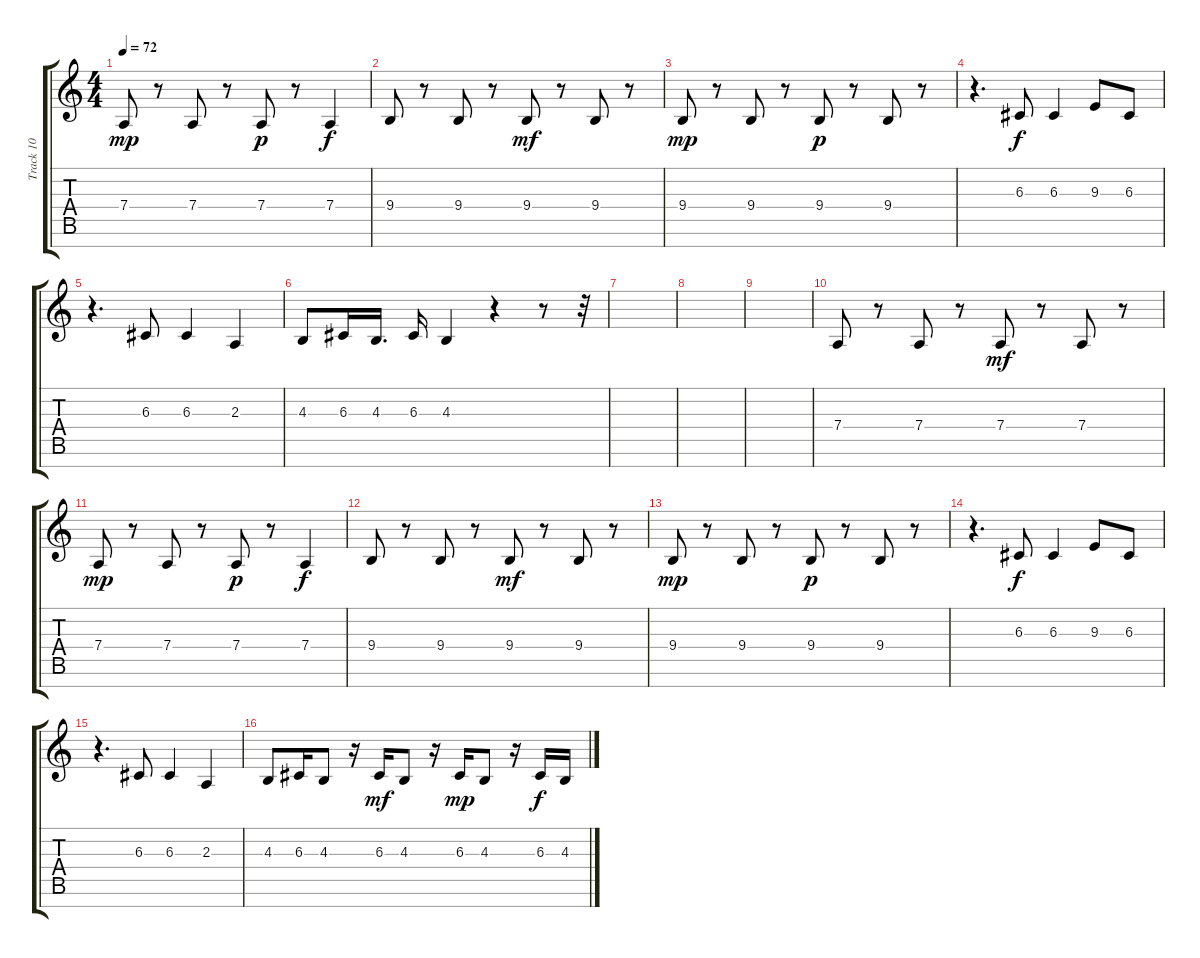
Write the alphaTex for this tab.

\track ("Track 10" "Track 10") {instrument lead2sawtooth}
\staff {score tabs}
\tuning (E4 B3 G3 D3 A2 E2 B1) {hide}
\ts (4 4)
\tempo 72
\clef g2
\ks c
7.4.8{dy mp} r.8 7.4.8 r.8 7.4.8{dy p} r.8 7.4.4{dy f} |
9.4.8 r.8 9.4.8 r.8 9.4.8{dy mf} r.8 9.4.8 r.8 |
9.4.8{dy mp} r.8 9.4.8 r.8 9.4.8{dy p} r.8 9.4.8 r.8 |
r.4{d} 6.3.8{dy f} 6.3.4 9.3.8 6.3.8 |
r.4{d} 6.3.8 6.3.4 2.3.4 |
4.3.8 6.3.16 4.3.16{d} 6.3.16 4.3.4 r.4 r.8 r.32 |
|
|
|
7.4.8 r.8 7.4.8 r.8 7.4.8{dy mf} r.8 7.4.8 r.8 |
7.4.8{dy mp} r.8 7.4.8 r.8 7.4.8{dy p} r.8 7.4.4{dy f} |
9.4.8 r.8 9.4.8 r.8 9.4.8{dy mf} r.8 9.4.8 r.8 |
9.4.8{dy mp} r.8 9.4.8 r.8 9.4.8{dy p} r.8 9.4.8 r.8 |
r.4{d} 6.3.8{dy f} 6.3.4 9.3.8 6.3.8 |
r.4{d} 6.3.8 6.3.4 2.3.4 |
4.3.8 6.3.16 4.3.8 r.16 6.3.16{dy mf} 4.3.8 r.16 6.3.16{dy mp} 4.3.8 r.16 6.3.16{dy f} 4.3.16
